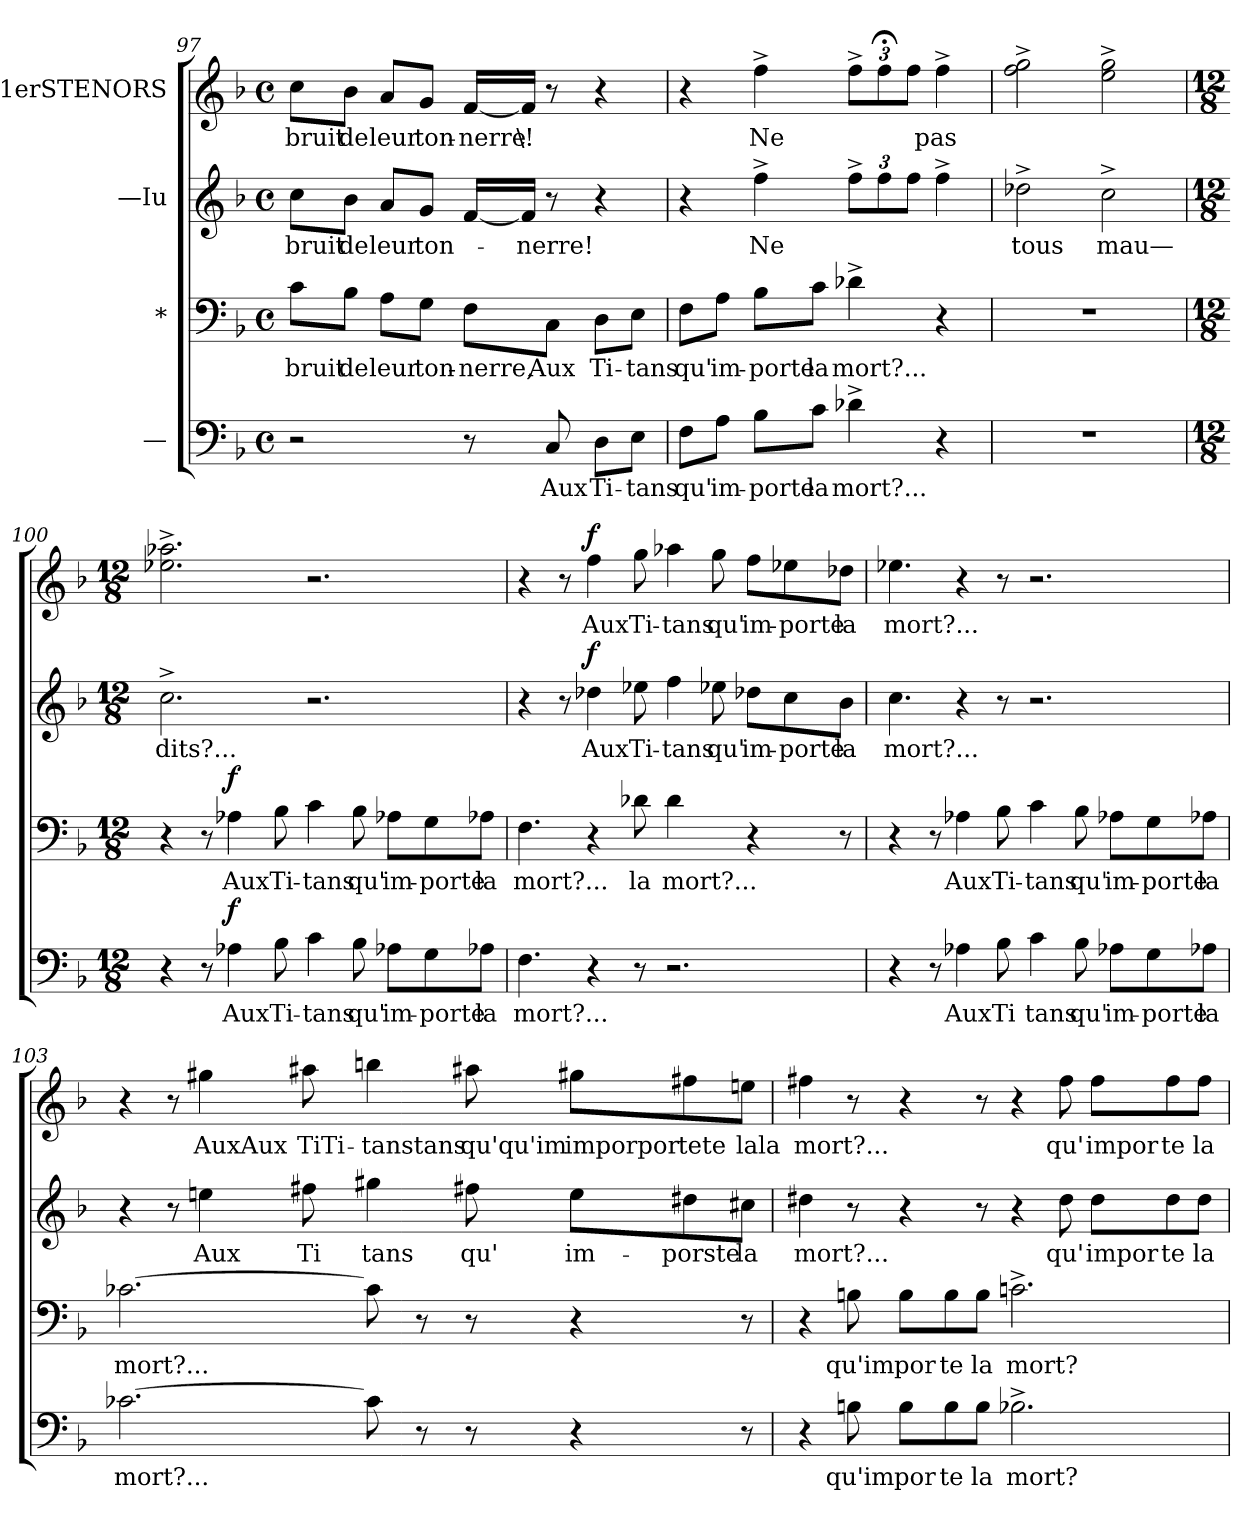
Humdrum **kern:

**kern	**text	**dynam	**kern	**text	**dynam	**kern	**text	**dynam	**kern	**text	**dynam
*part4	*part4	*part4	*part3	*part3	*part3	*part2	*part2	*part2	*part1	*part1	*part1
*staff4	*staff4	*staff4	*staff3	*staff3	*staff3	*staff2	*staff2	*staff2	*staff1	*staff1	*staff1
*I"—	*	*	*I"*	*	*	*I"—Iu	*	*	*I"1erSTENORS	*	*
!!LO:LB:g=z
*clefF4	*	*	*clefF4	*	*	*clefG2	*	*	*clefG2	*	*
*k[b-]	*	*	*k[b-]	*	*	*k[b-]	*	*	*k[b-]	*	*
*M4/4	*	*	*M4/4	*	*	*M4/4	*	*	*M4/4	*	*
*met(c)	*	*	*met(c)	*	*	*met(c)	*	*	*met(c)	*	*
=97	=97	=97	=97	=97	=97	=97	=97	=97	=97	=97	=97
2r	.	.	8ci\L	bruit	.	8cci\L	bruit	.	8cci\L	bruit	.
.	.	.	8B-i\J	de	.	8b-i\J	de	.	8b-i\J	de	.
.	.	.	8Ai\L	leur	.	8ai/L	leur	.	8ai/L	leur	.
.	.	.	8Gi\J	ton-	.	8gi/J	ton-	.	8gi/J	ton-	.
8r	.	.	8Fi\L	nerre,	.	[16fi/LL	.	.	[16fi/LL	nerre	.
.	.	.	.	.	.	16fi/JJ]	nerre!	.	16fi/JJ]	\!	.
8Ci/	Aux	.	8Ci\J	Aux	.	8r	.	.	8r	.	.
8Di\L	Ti-	.	8Di\L	Ti-	.	4r	.	.	4r	.	.
8Ei\J	tans	.	8Ei\J	tans	.	.	.	.	.	.	.
=98	=98	=98	=98	=98	=98	=98	=98	=98	=98	=98	=98
8Fi\L	qu'	.	8Fi\L	qu'	.	4r	.	.	4r	.	.
8Ai\J	im-	.	8Ai\J	im-	.	.	.	.	.	.	.
8B-i\L	porte	.	8B-i\L	porte	.	4ff^>i\	Ne	.	4ff^>i\	Ne	.
8ci\J	la	.	8ci\J	la	.	.	.	.	.	.	.
4d-X^>i\	mort?...	.	4d-X^>i\	mort?...	.	12ff^>i\L	.	.	12ff^>i\L	.	.
.	.	.	.	.	.	12ffi\	.	.	12ff;i\	.	.
.	.	.	.	.	.	12ffi\J	.	.	12ffi\J	.	.
4r	.	.	4r	.	.	4ff^>i\	.	.	4ff^>i\	pas	.
=99	=99	=99	=99	=99	=99	=99	=99	=99	=99	=99	=99
1r	.	.	1r	.	.	2dd-X^>i\	tous	.	2ffi^>\ 2ggi^>\	.	.
.	.	.	.	.	.	2cc^>i\	mau—	.	2ggi^>\ 2eei^>\	.	.
!!LO:LB:g=z
=100	=100	=100	=100	=100	=100	=100	=100	=100	=100	=100	=100
*M12/8	*	*	*M12/8	*	*	*M12/8	*	*	*M12/8	*	*
4r	.	.	4r	.	.	2.cc^>i\	dits?...	.	2.ee-Xi^>\ 2.aa-Xi^>\	.	.
8r	.	.	8r	.	.	.	.	.	.	.	.
!	!	!LO:DY:a	!	!	!LO:DY:a	!	!	!	!	!	!
4A-Xi\	Aux	f	4A-Xi\	Aux	f	.	.	.	.	.	.
8B-i\	Ti-	.	8B-i\	Ti-	.	.	.	.	.	.	.
4ci\	tans	.	4ci\	tans	.	2.r	.	.	2.r	.	.
8B-i\	qu'	.	8B-i\	qu'	.	.	.	.	.	.	.
8A-Xi\L	im-	.	8A-Xi\L	im-	.	.	.	.	.	.	.
8Gi\	porte	.	8Gi\	porte	.	.	.	.	.	.	.
8A-Xi\J	la	.	8A-Xi\J	la	.	.	.	.	.	.	.
=101	=101	=101	=101	=101	=101	=101	=101	=101	=101	=101	=101
4.Fi\	mort?...	.	4.Fi\	mort?...	.	4r	.	.	4r	.	.
.	.	.	.	.	.	8r	.	.	8r	.	.
!	!	!	!	!	!	!	!	!LO:DY:a	!	!	!LO:DY:a
4r	.	.	4r	.	.	4dd-Xi\	Aux	f	4ffi\	Aux	f
8r	.	.	8d-Xi\	la	.	8ee-Xi\	Ti-	.	8ggi\	Ti-	.
2.r	.	.	4d-i\	mort?...	.	4ffi\	tans	.	4aa-Xi\	tans	.
.	.	.	8ryy	.	.	8ee-Xi\	qu'	.	8ggi\	qu'	.
.	.	.	4r	.	.	8dd-Xi\L	im-	.	8ffi\L	im-	.
.	.	.	.	.	.	8cci\	porte	.	8ee-Xi\	porte	.
.	.	.	8r	.	.	8b-i\J	la	.	8dd-Xi\J	la	.
!!LO:PB:g=z
=102	=102	=102	=102	=102	=102	=102	=102	=102	=102	=102	=102
4r	.	.	4r	.	.	4.cci\	mort?...	.	4.ee-Xi\	mort?...	.
8r	.	.	8r	.	.	.	.	.	.	.	.
4A-Xi\	Aux	.	4A-Xi\	Aux	.	4r	.	.	4r	.	.
8B-i\	Ti	.	8B-i\	Ti-	.	8r	.	.	8r	.	.
4ci\	tans	.	4ci\	tans	.	2.r	.	.	2.r	.	.
8B-i\	qu'	.	8B-i\	qu'	.	.	.	.	.	.	.
8A-Xi\L	im-	.	8A-Xi\L	im-	.	.	.	.	.	.	.
8Gi\	porte	.	8Gi\	porte	.	.	.	.	.	.	.
8A-Xi\J	la	.	8A-Xi\J	la	.	.	.	.	.	.	.
=103	=103	=103	=103	=103	=103	=103	=103	=103	=103	=103	=103
[2.c-Xi\	mort?...	.	[2.c-Xi\	mort?...	.	4r	.	.	4r	.	.
.	.	.	.	.	.	8r	.	.	8r	.	.
.	.	.	.	.	.	4eeni\	Aux	.	4gg#Xi\	AuxAux	.
.	.	.	.	.	.	8ff#Xi\	Ti	.	8aa#Xi\	TiTi-	.
8c-i\]	.	.	8c-i\]	.	.	4gg#Xi\	tans	.	4bbni\	tanstans	.
8r	.	.	8r	.	.	.	.	.	.	.	.
8r	.	.	8r	.	.	8ff#Xi\	qu'	.	8aa#Xi\	qu'qu'im	.
4r	.	.	4r	.	.	8eei\L	im-	.	8gg#Xi\L	imporpor	.
.	.	.	.	.	.	8dd#Xi\	porste	.	8ff#Xi\	tete	.
8r	.	.	8r	.	.	8cc#Xi\J	la	.	8eeni\J	lala	.
!!LO:LB:g=z
=104	=104	=104	=104	=104	=104	=104	=104	=104	=104	=104	=104
4r	.	.	4r	.	.	4dd#Xi\	mort?...	.	4ff#Xi\	mort?...	.
8Bni\	qu'im	.	8Bni\	qu'im	.	8r	.	.	8r	.	.
8Bi\L	por	.	8Bi\L	por	.	4r	.	.	4r	.	.
8Bi\	te	.	8Bi\	te	.	.	.	.	.	.	.
8Bi\J	la	.	8Bi\J	la	.	8r	.	.	8r	.	.
2.B-X^>i\	mort?	.	2.cn^>i\	mort?	.	4r	.	.	4r	.	.
.	.	.	.	.	.	8dd#i\	qu'	.	8ff#i\	qu'	.
.	.	.	.	.	.	8dd#i\L	impor	.	8ff#i\L	impor	.
.	.	.	.	.	.	8dd#i\	te	.	8ff#i\	te	.
.	.	.	.	.	.	8dd#i\J	la	.	8ff#i\J	la	.
=	=	=	=	=	=	=	=	=	=	=	=
*-	*-	*-	*-	*-	*-	*-	*-	*-	*-	*-	*-
